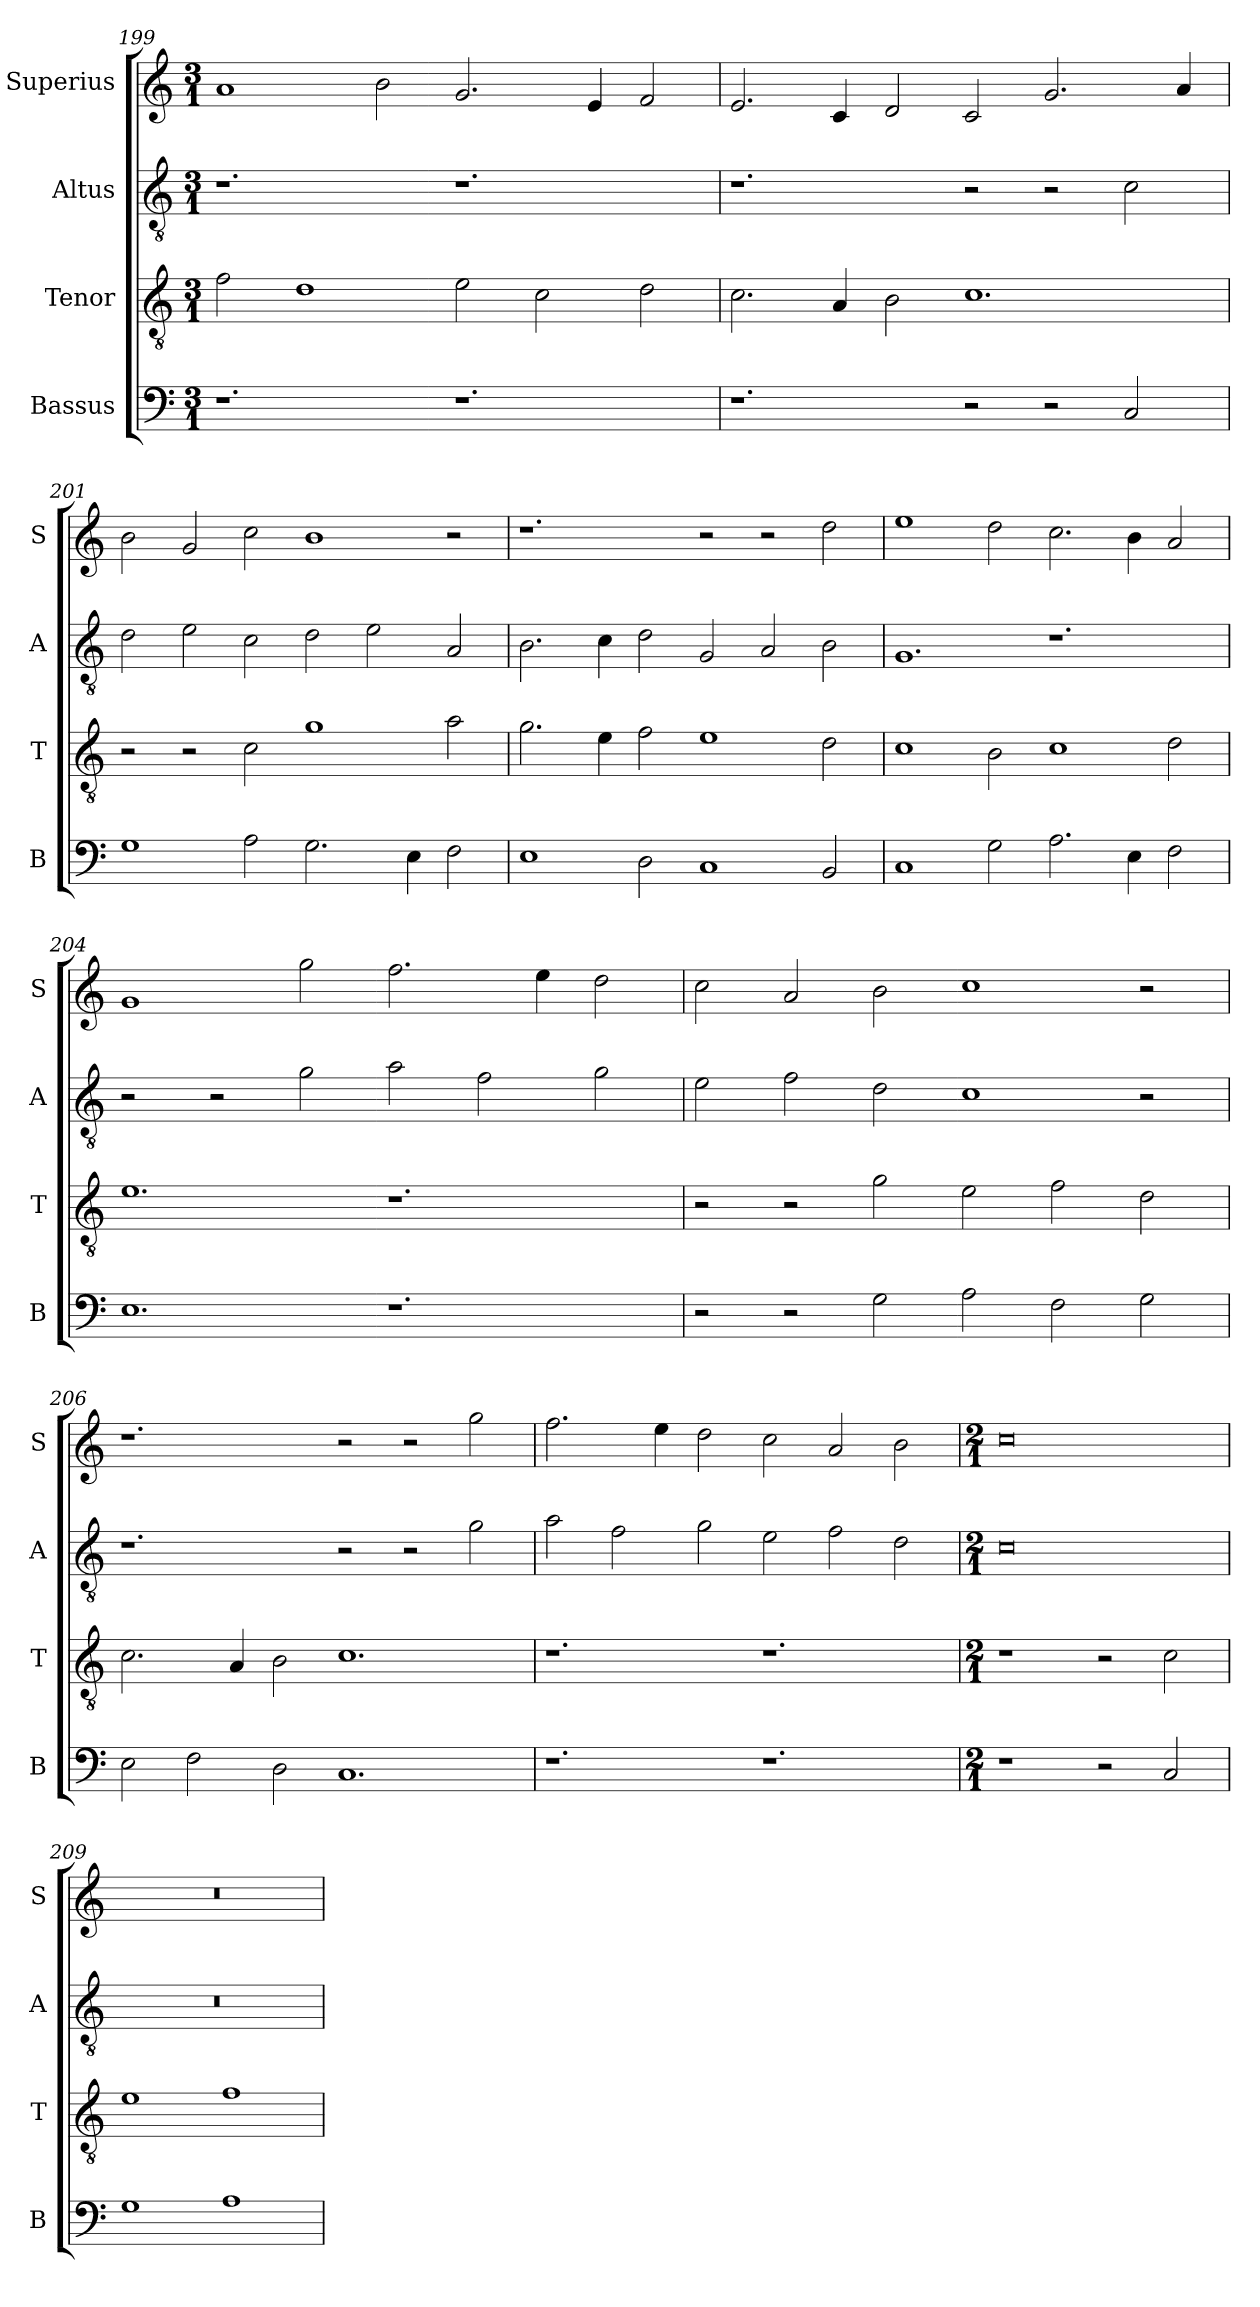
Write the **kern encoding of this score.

**kern	**kern	**kern	**kern
*part4	*part3	*part2	*part1
*staff4	*staff3	*staff2	*staff1
*I"Bassus	*I"Tenor	*I"Altus	*I"Superius
*I'B	*I'T	*I'A	*I'S
*clefF4	*clefGv2	*clefGv2	*clefG2
*k[]	*k[]	*k[]	*k[]
*M3/1	*M3/1	*M3/1	*M3/1
=199	=199	=199	=199
1.r	2f	1.r	1a
.	1d	.	.
.	.	.	2b
1.r	2e	1.r	2.g
.	2c	.	.
.	.	.	4e/
.	2d	.	2f
=200	=200	=200	=200
1.r	2.c	1.r	2.e
.	4A/	.	4c/
.	2B	.	2d
2r	1.c	2r	2c
2r	.	2r	2.g
2C	.	2c	.
.	.	.	4a/
=201	=201	=201	=201
1G	2r	2d	2b
.	2r	2e	2g
2A	2c	2c	2cc
2.G	1g	2d	1b
.	.	2e	.
4E\	.	.	.
2F	2a	2A	2r
=202	=202	=202	=202
1E	2.g	2.B	1.r
.	4e\	4c\	.
2D	2f	2d	.
1C	1e	2G	2r
.	.	2A	2r
2BB	2d	2B	2dd
=203	=203	=203	=203
1C	1c	1.G	1ee
2G	2B	.	2dd
2.A	1c	1.r	2.cc
4E\	.	.	4b\
2F	2d	.	2a
=204	=204	=204	=204
1.E	1.e	2r	1g
.	.	2r	.
.	.	2g	2gg
1.r	1.r	2a	2.ff
.	.	2f	.
.	.	.	4ee\
.	.	2g	2dd
=205	=205	=205	=205
2r	2r	2e	2cc
2r	2r	2f	2a
2G	2g	2d	2b
2A	2e	1c	1cc
2F	2f	.	.
2G	2d	2r	2r
=206	=206	=206	=206
2E	2.c	1.r	1.r
2F	.	.	.
.	4A/	.	.
2D	2B	.	.
1.C	1.c	2r	2r
.	.	2r	2r
.	.	2g	2gg
=207	=207	=207	=207
1.r	1.r	2a	2.ff
.	.	2f	.
.	.	.	4ee\
.	.	2g	2dd
1.r	1.r	2e	2cc
.	.	2f	2a
.	.	2d	2b
=208	=208	=208	=208
*M2/1	*M2/1	*M2/1	*M2/1
1r	1r	0c	0cc
2r	2r	.	.
2C/	2c\	.	.
=209	=209	=209	=209
1G	1e	0r	0r
1A	1f	.	.
=	=	=	=
*-	*-	*-	*-
